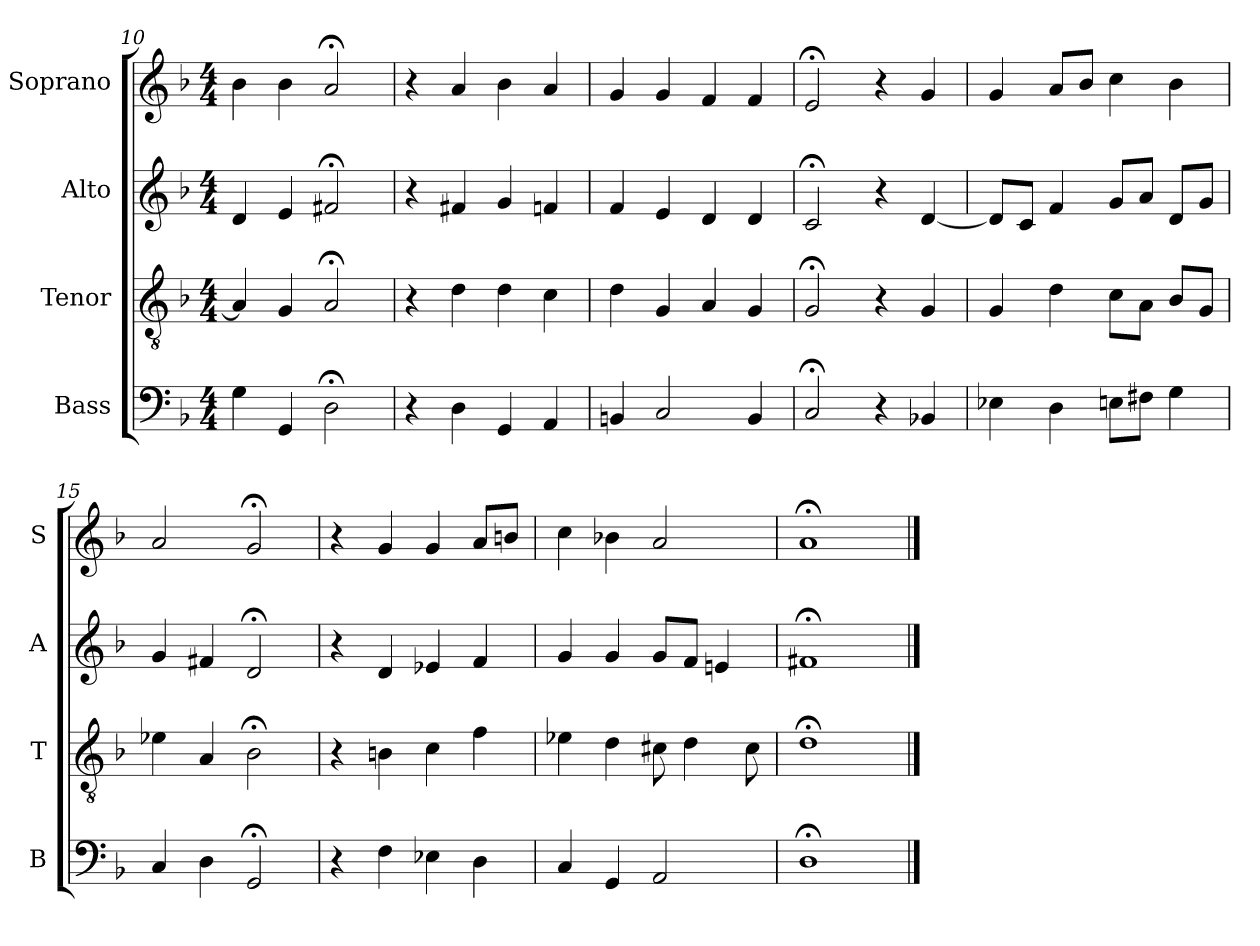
**kern	**kern	**kern	**kern
*part4	*part3	*part2	*part1
*staff4	*staff3	*staff2	*staff1
*I"Bass	*I"Tenor	*I"Alto	*I"Soprano
*I'B	*I'T	*I'A	*I'S
*clefF4	*clefGv2	*clefG2	*clefG2
*k[b-]	*k[b-]	*k[b-]	*k[b-]
*G:dor	*G:dor	*G:dor	*G:dor
*M4/4	*M4/4	*M4/4	*M4/4
=10	=10	=10	=10
4G	4A]	4d	4b-
4GG	4G	4e	4b-
2D;<	2A;<	2f#X;<	2a;<
=11	=11	=11	=11
4r	4r	4r	4r
4D	4d	4f#X	4a
4GG	4d	4g	4b-
4AA	4c	4fn	4a
=12	=12	=12	=12
4BBn	4d	4f	4g
2C	4G	4e	4g
.	4A	4d	4f
4BB	4G	4d	4f
=13	=13	=13	=13
2C;<	2G;<	2c;<	2e;<
4r	4r	4r	4r
4BB-X	4G	[4d	4g
=14	=14	=14	=14
4E-X	4G	8dL]	4g
.	.	8cJ	.
4D	4d	4f	8aL
.	.	.	8b-J
8EnL	8cL	8gL	4cc
8F#XJ	8AJ	8aJ	.
4G	8B-L	8dL	4b-
.	8GJ	8gJ	.
=15	=15	=15	=15
4C	4e-X	4g	2a
4D	4A	4f#X	.
2GG;<	2B-;<	2d;<	2g;<
=16	=16	=16	=16
4r	4r	4r	4r
4F	4Bn	4d	4g
4E-X	4c	4e-X	4g
4D	4f	4f	8aL
.	.	.	8bnJ
=17	=17	=17	=17
4C	4e-X	4g	4cc
4GG	4d	4g	4b-X
2AA	8c#X	8gL	2a
.	4d	8fJ	.
.	.	4en	.
.	8c#	.	.
=18	=18	=18	=18
1D;<	1d;<	1f#X;<	1a;<
==	==	==	==
*-	*-	*-	*-
